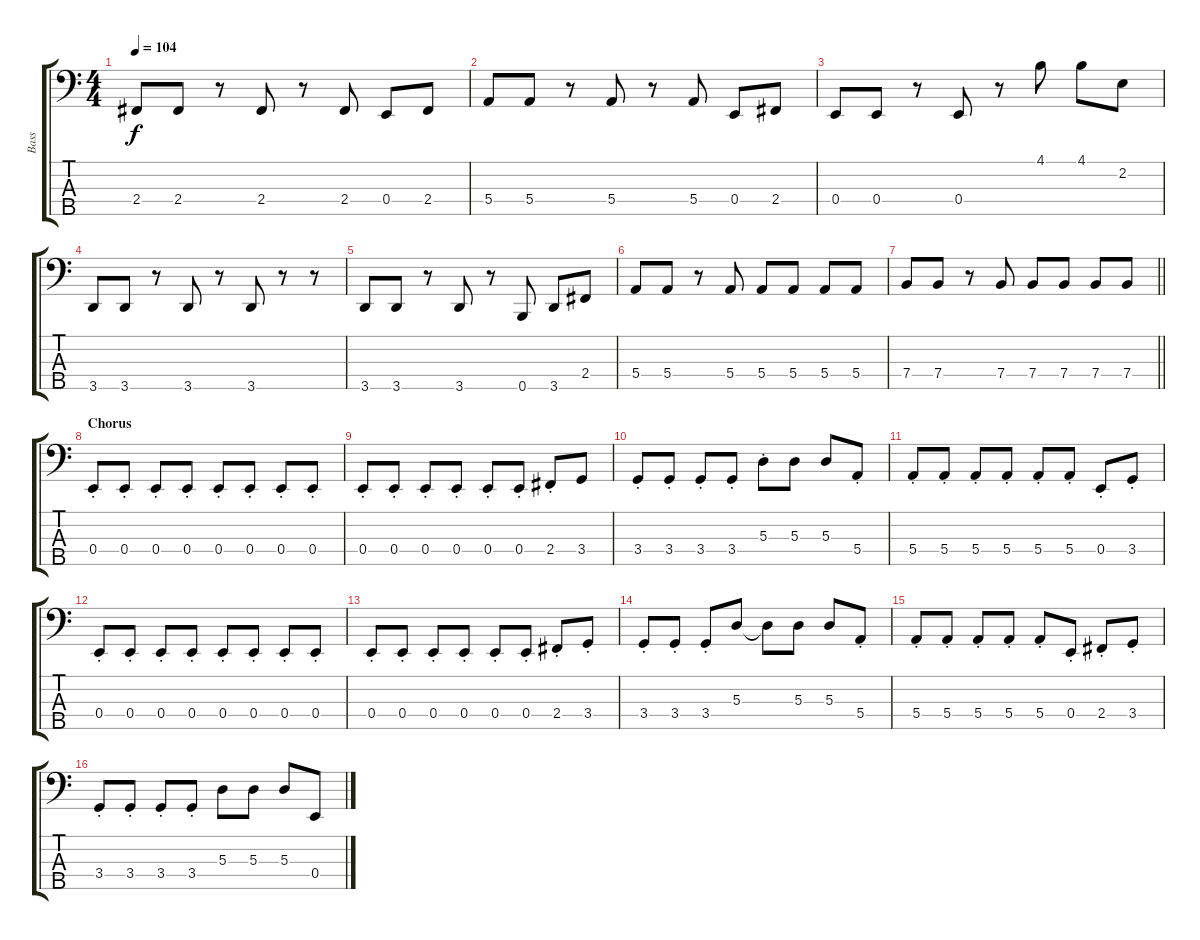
\track ("Bass" "Bass") {instrument electricbassfinger}
\staff {score tabs}
\tuning (G2 D2 A1 E1 B0) {hide}
\ts (4 4)
\tempo 104
\clef f4
\ks c
2.4.8{dy f} 2.4.8 r.8 2.4.8 r.8 2.4.8 0.4.8 2.4.8 |
5.4.8 5.4.8 r.8 5.4.8 r.8 5.4.8 0.4.8 2.4.8 |
0.4.8 0.4.8 r.8 0.4.8 r.8 4.1.8 4.1.8 2.2.8 |
3.5.8 3.5.8 r.8 3.5.8 r.8 3.5.8 r.8 r.8 |
3.5.8 3.5.8 r.8 3.5.8 r.8 0.5.8 3.5.8 2.4.8 |
5.4.8 5.4.8 r.8 5.4.8 5.4.8 5.4.8 5.4.8 5.4.8 |
\barLineRight lightlight
7.4.8 7.4.8 r.8 7.4.8 7.4.8 7.4.8 7.4.8 7.4.8 |
\section ("" "Chorus")
0.4{st}.8 0.4{st}.8 0.4{st}.8 0.4{st}.8 0.4{st}.8 0.4{st}.8 0.4{st}.8 0.4{st}.8 |
0.4{st}.8 0.4{st}.8 0.4{st}.8 0.4{st}.8 0.4{st}.8 0.4{st}.8 2.4{st}.8 3.4.8 |
3.4{st}.8 3.4{st}.8 3.4{st}.8 3.4{st}.8 5.3{st}.8 5.3.8 5.3.8 5.4{st}.8 |
5.4{st}.8 5.4{st}.8 5.4{st}.8 5.4{st}.8 5.4{st}.8 5.4{st}.8 0.4{st}.8 3.4{st}.8 |
0.4{st}.8 0.4{st}.8 0.4{st}.8 0.4{st}.8 0.4{st}.8 0.4{st}.8 0.4{st}.8 0.4{st}.8 |
0.4{st}.8 0.4{st}.8 0.4{st}.8 0.4{st}.8 0.4{st}.8 0.4{st}.8 2.4{st}.8 3.4{st}.8 |
3.4{st}.8 3.4{st}.8 3.4{st}.8 5.3.8 5.3{t}.8 5.3.8 5.3.8 5.4{st}.8 |
5.4{st}.8 5.4{st}.8 5.4{st}.8 5.4{st}.8 5.4{st}.8 0.4{st}.8 2.4{st}.8 3.4{st}.8 |
3.4{st}.8 3.4{st}.8 3.4{st}.8 3.4{st}.8 5.3.8 5.3.8 5.3.8 0.4.8
